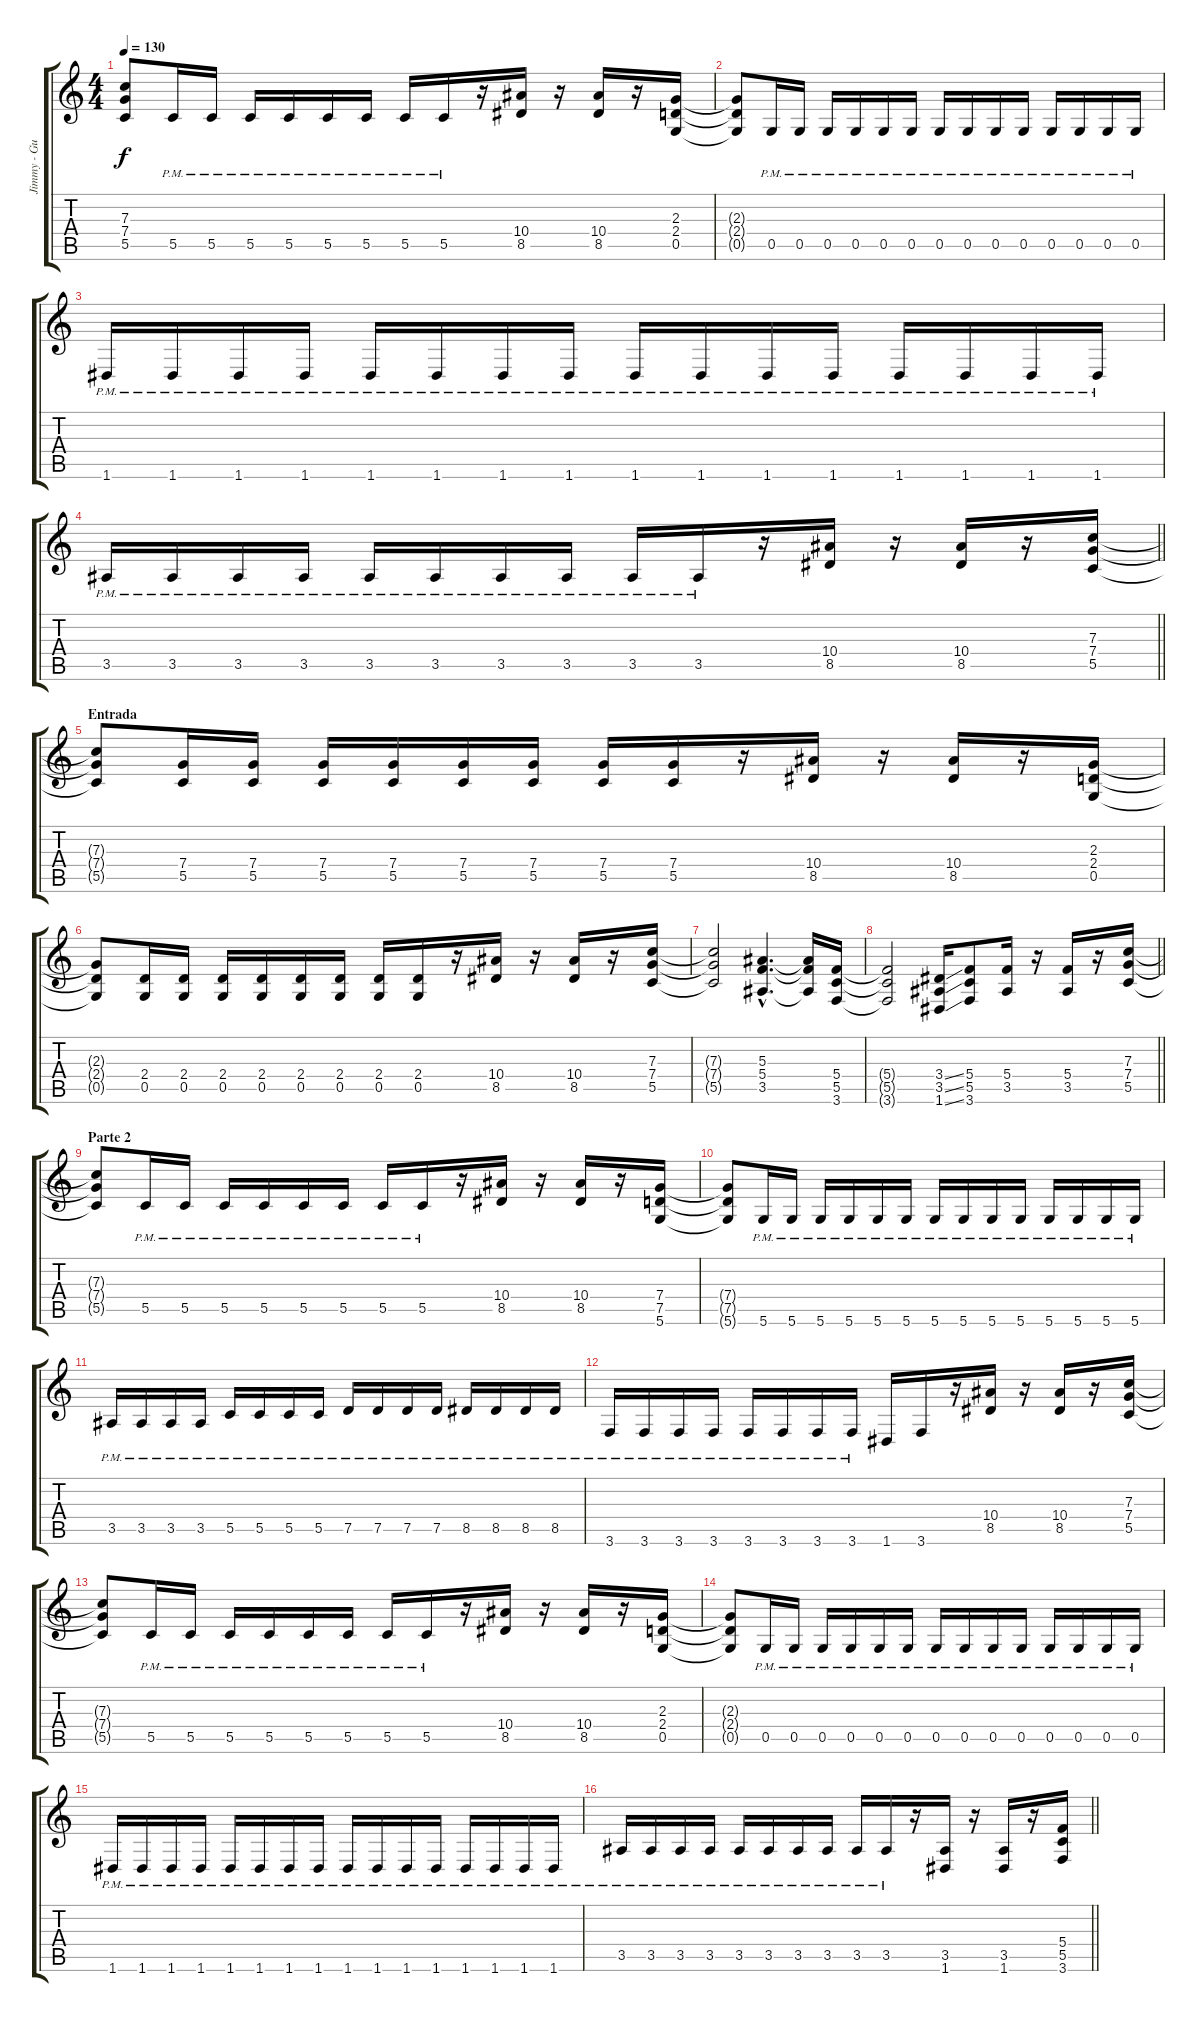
\track ("Jimmy - Guitarra" "Jimmy - Gu") {instrument distortionguitar}
\staff {score tabs}
\tuning (D4 A3 F3 C3 G2 D2) {hide}
\ts (4 4)
\tempo 130
\clef g2
\ks c
(7.3{t} 7.4{t} 5.5{t}).8{dy f} 5.5{pm}.16 5.5{pm}.16 5.5{pm}.16 5.5{pm}.16 5.5{pm}.16 5.5{pm}.16 5.5{pm}.16 5.5{pm}.16 r.16 (10.4 8.5).16 r.16 (10.4 8.5).16 r.16 (2.3 2.4 0.5).16 |
(2.3{t} 2.4{t} 0.5{t}).8 0.5{pm}.16 0.5{pm}.16 0.5{pm}.16 0.5{pm}.16 0.5{pm}.16 0.5{pm}.16 0.5{pm}.16 0.5{pm}.16 0.5{pm}.16 0.5{pm}.16 0.5{pm}.16 0.5{pm}.16 0.5{pm}.16 0.5{pm}.16 |
1.6{pm}.16 1.6{pm}.16 1.6{pm}.16 1.6{pm}.16 1.6{pm}.16 1.6{pm}.16 1.6{pm}.16 1.6{pm}.16 1.6{pm}.16 1.6{pm}.16 1.6{pm}.16 1.6{pm}.16 1.6{pm}.16 1.6{pm}.16 1.6{pm}.16 1.6{pm}.16 |
\barLineRight lightlight
3.5{pm}.16 3.5{pm}.16 3.5{pm}.16 3.5{pm}.16 3.5{pm}.16 3.5{pm}.16 3.5{pm}.16 3.5{pm}.16 3.5{pm}.16 3.5{pm}.16 r.16 (10.4 8.5).16 r.16 (10.4 8.5).16 r.16 (7.3 7.4 5.5).16 |
\section ("" "Entrada")
(7.3{t} 7.4{t} 5.5{t}).8 (7.4 5.5).16 (7.4 5.5).16 (7.4 5.5).16 (7.4 5.5).16 (7.4 5.5).16 (7.4 5.5).16 (7.4 5.5).16 (7.4 5.5).16 r.16 (10.4 8.5).16 r.16 (10.4 8.5).16 r.16 (2.3 2.4 0.5).16 |
(2.3{t} 2.4{t} 0.5{t}).8 (2.4 0.5).16 (2.4 0.5).16 (2.4 0.5).16 (2.4 0.5).16 (2.4 0.5).16 (2.4 0.5).16 (2.4 0.5).16 (2.4 0.5).16 r.16 (10.4 8.5).16 r.16 (10.4 8.5).16 r.16 (7.3 7.4 5.5).16 |
(7.3{t} 7.4{t} 5.5{t}).2 (5.3{hac} 5.4{hac} 3.5{hac}).4{d} (5.3{t} 5.4{t} 3.5{t}).16 (5.4 5.5 3.6).16 |
\barLineRight lightlight
(5.4{t} 5.5{t} 3.6{t}).2 (3.4{ss} 3.5{ss} 1.6{ss}).16 (5.4 5.5 3.6).8 (5.4 3.5).16 r.16 (5.4 3.5).16 r.16 (7.3 7.4 5.5).16 |
\section ("" "Parte 2")
(7.3{t} 7.4{t} 5.5{t}).8 5.5{pm}.16 5.5{pm}.16 5.5{pm}.16 5.5{pm}.16 5.5{pm}.16 5.5{pm}.16 5.5{pm}.16 5.5{pm}.16 r.16 (10.4 8.5).16 r.16 (10.4 8.5).16 r.16 (7.4 7.5 5.6).16 |
(7.4{t} 7.5{t} 5.6{t}).8 5.6{pm}.16 5.6{pm}.16 5.6{pm}.16 5.6{pm}.16 5.6{pm}.16 5.6{pm}.16 5.6{pm}.16 5.6{pm}.16 5.6{pm}.16 5.6{pm}.16 5.6{pm}.16 5.6{pm}.16 5.6{pm}.16 5.6{pm}.16 |
3.5{pm}.16 3.5{pm}.16 3.5{pm}.16 3.5{pm}.16 5.5{pm}.16 5.5{pm}.16 5.5{pm}.16 5.5{pm}.16 7.5{pm}.16 7.5{pm}.16 7.5{pm}.16 7.5{pm}.16 8.5{pm}.16 8.5{pm}.16 8.5{pm}.16 8.5{pm}.16 |
3.6{pm}.16 3.6{pm}.16 3.6{pm}.16 3.6{pm}.16 3.6{pm}.16 3.6{pm}.16 3.6{pm}.16 3.6{pm}.16 1.6.16 3.6.16 r.16 (10.4 8.5).16 r.16 (10.4 8.5).16 r.16 (7.3 7.4 5.5).16 |
(7.3{t} 7.4{t} 5.5{t}).8 5.5{pm}.16 5.5{pm}.16 5.5{pm}.16 5.5{pm}.16 5.5{pm}.16 5.5{pm}.16 5.5{pm}.16 5.5{pm}.16 r.16 (10.4 8.5).16 r.16 (10.4 8.5).16 r.16 (2.3 2.4 0.5).16 |
(2.3{t} 2.4{t} 0.5{t}).8 0.5{pm}.16 0.5{pm}.16 0.5{pm}.16 0.5{pm}.16 0.5{pm}.16 0.5{pm}.16 0.5{pm}.16 0.5{pm}.16 0.5{pm}.16 0.5{pm}.16 0.5{pm}.16 0.5{pm}.16 0.5{pm}.16 0.5{pm}.16 |
1.6{pm}.16 1.6{pm}.16 1.6{pm}.16 1.6{pm}.16 1.6{pm}.16 1.6{pm}.16 1.6{pm}.16 1.6{pm}.16 1.6{pm}.16 1.6{pm}.16 1.6{pm}.16 1.6{pm}.16 1.6{pm}.16 1.6{pm}.16 1.6{pm}.16 1.6{pm}.16 |
\barLineRight lightlight
3.5{pm}.16 3.5{pm}.16 3.5{pm}.16 3.5{pm}.16 3.5{pm}.16 3.5{pm}.16 3.5{pm}.16 3.5{pm}.16 3.5{pm}.16 3.5{pm}.16 r.16 (3.5 1.6).16 r.16 (3.5 1.6).16 r.16 (5.4 5.5 3.6).16
